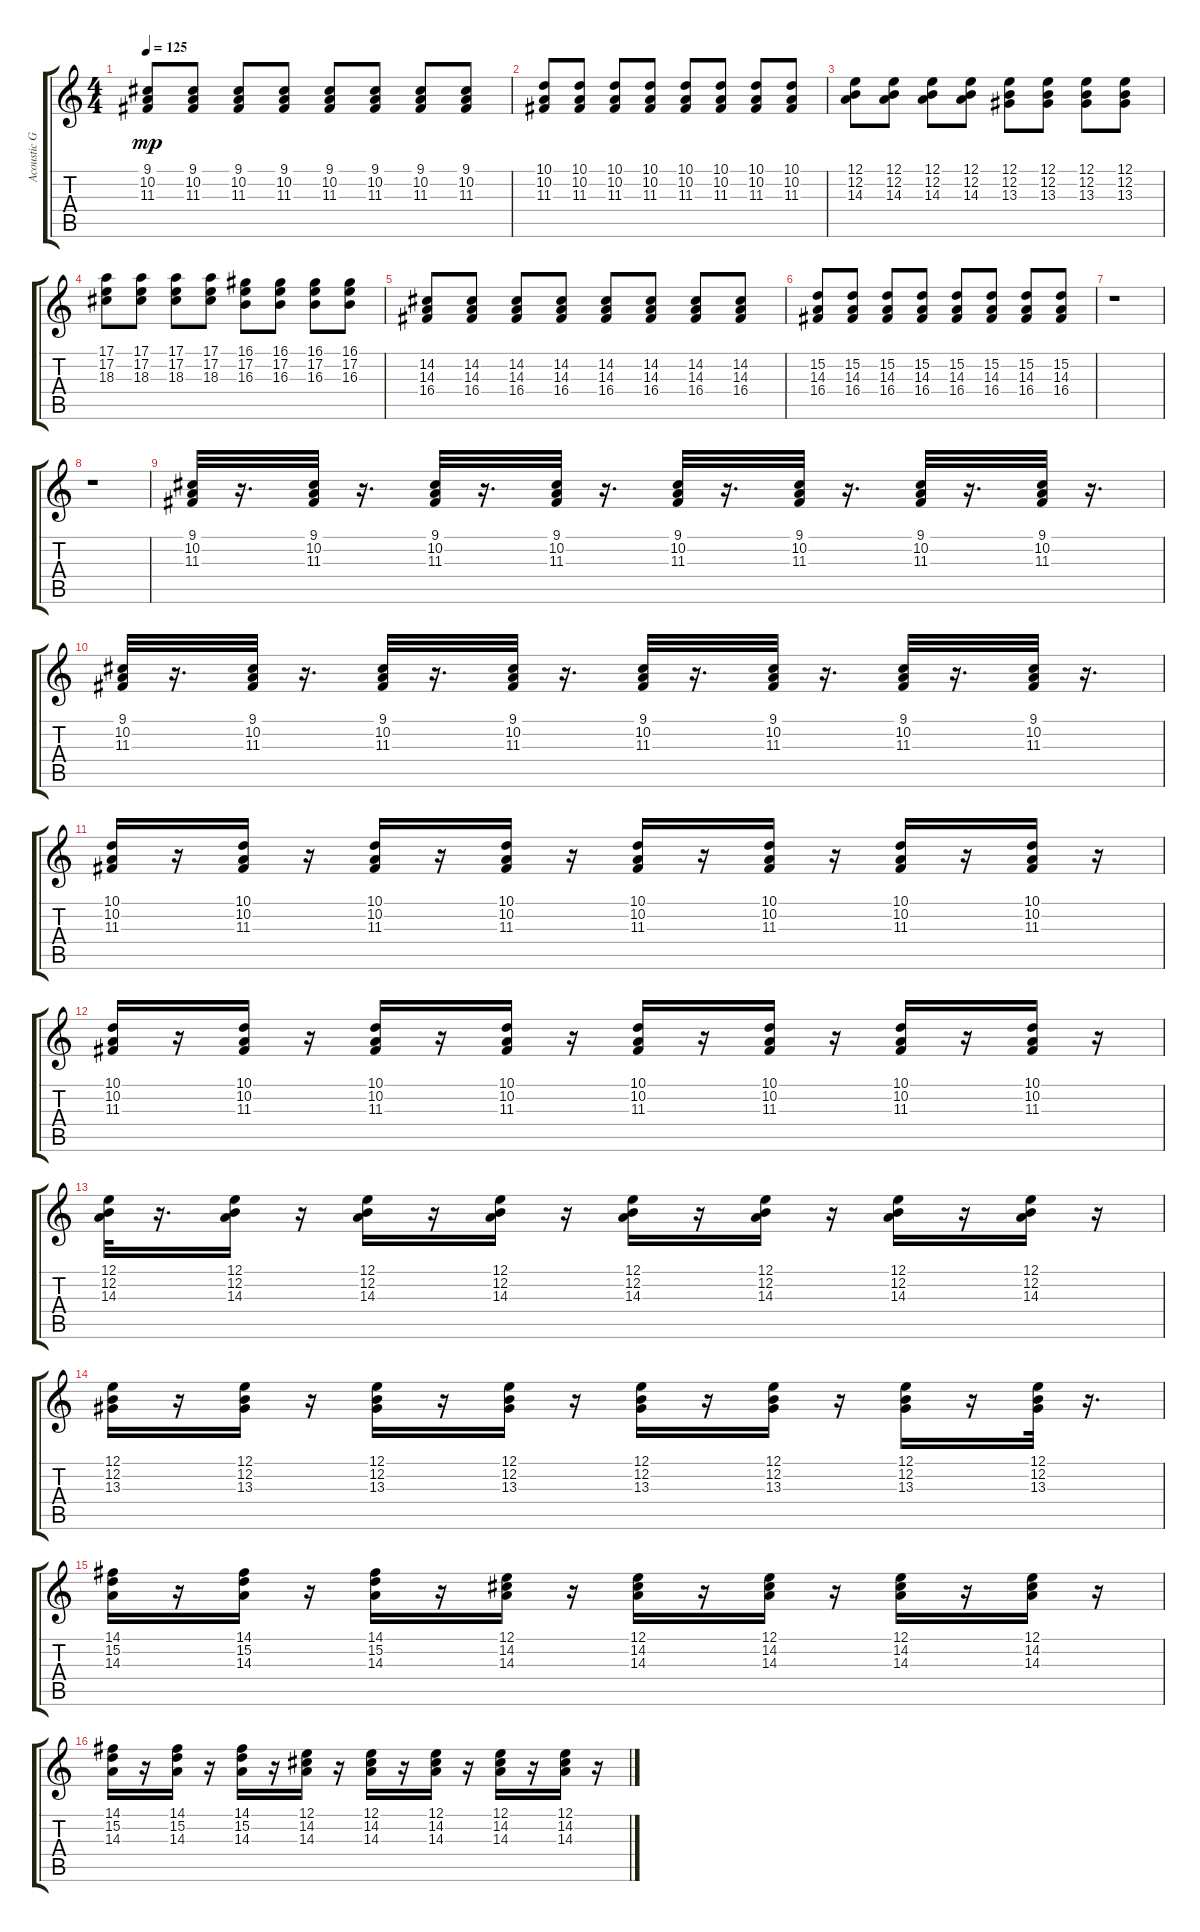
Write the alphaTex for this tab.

\track ("Acoustic Grand Piano" "Acoustic G") {instrument acousticgrandpiano}
\staff {score tabs}
\tuning (E4 B3 G3 D3 A2 E2) {hide}
\ts (4 4)
\tempo 125
\clef g2
\ks c
(9.1 10.2 11.3).8{dy mp instrument acousticgrandpiano} (9.1 10.2 11.3).8 (9.1 10.2 11.3).8 (9.1 10.2 11.3).8 (9.1 10.2 11.3).8 (9.1 10.2 11.3).8 (9.1 10.2 11.3).8 (9.1 10.2 11.3).8 |
(10.1 10.2 11.3).8 (10.1 10.2 11.3).8 (10.1 10.2 11.3).8 (10.1 10.2 11.3).8 (10.1 10.2 11.3).8 (10.1 10.2 11.3).8 (10.1 10.2 11.3).8 (10.1 10.2 11.3).8 |
(12.1 12.2 14.3).8 (12.1 12.2 14.3).8 (12.1 12.2 14.3).8 (12.1 12.2 14.3).8 (12.1 12.2 13.3).8 (12.1 12.2 13.3).8 (12.1 12.2 13.3).8 (12.1 12.2 13.3).8 |
(17.1 17.2 18.3).8 (17.1 17.2 18.3).8 (17.1 17.2 18.3).8 (17.1 17.2 18.3).8 (16.1 17.2 16.3).8 (16.1 17.2 16.3).8 (16.1 17.2 16.3).8 (16.1 17.2 16.3).8 |
(14.2 14.3 16.4).8 (14.2 14.3 16.4).8 (14.2 14.3 16.4).8 (14.2 14.3 16.4).8 (14.2 14.3 16.4).8 (14.2 14.3 16.4).8 (14.2 14.3 16.4).8 (14.2 14.3 16.4).8 |
(15.2 14.3 16.4).8 (15.2 14.3 16.4).8 (15.2 14.3 16.4).8 (15.2 14.3 16.4).8 (15.2 14.3 16.4).8 (15.2 14.3 16.4).8 (15.2 14.3 16.4).8 (15.2 14.3 16.4).8 |
r.1 |
r.1 |
(9.1 10.2 11.3).32 r.16{d} (9.1 10.2 11.3).32 r.16{d} (9.1 10.2 11.3).32 r.16{d} (9.1 10.2 11.3).32 r.16{d} (9.1 10.2 11.3).32 r.16{d} (9.1 10.2 11.3).32 r.16{d} (9.1 10.2 11.3).32 r.16{d} (9.1 10.2 11.3).32 r.16{d} |
(9.1 10.2 11.3).32 r.16{d} (9.1 10.2 11.3).32 r.16{d} (9.1 10.2 11.3).32 r.16{d} (9.1 10.2 11.3).32 r.16{d} (9.1 10.2 11.3).32 r.16{d} (9.1 10.2 11.3).32 r.16{d} (9.1 10.2 11.3).32 r.16{d} (9.1 10.2 11.3).32 r.16{d} |
(10.1 10.2 11.3).16 r.16 (10.1 10.2 11.3).16 r.16 (10.1 10.2 11.3).16 r.16 (10.1 10.2 11.3).16 r.16 (10.1 10.2 11.3).16 r.16 (10.1 10.2 11.3).16 r.16 (10.1 10.2 11.3).16 r.16 (10.1 10.2 11.3).16 r.16 |
(10.1 10.2 11.3).16 r.16 (10.1 10.2 11.3).16 r.16 (10.1 10.2 11.3).16 r.16 (10.1 10.2 11.3).16 r.16 (10.1 10.2 11.3).16 r.16 (10.1 10.2 11.3).16 r.16 (10.1 10.2 11.3).16 r.16 (10.1 10.2 11.3).16 r.16 |
(12.1 12.2 14.3).32 r.16{d} (12.1 12.2 14.3).16 r.16 (12.1 12.2 14.3).16 r.16 (12.1 12.2 14.3).16 r.16 (12.1 12.2 14.3).16 r.16 (12.1 12.2 14.3).16 r.16 (12.1 12.2 14.3).16 r.16 (12.1 12.2 14.3).16 r.16 |
(12.1 12.2 13.3).16 r.16 (12.1 12.2 13.3).16 r.16 (12.1 12.2 13.3).16 r.16 (12.1 12.2 13.3).16 r.16 (12.1 12.2 13.3).16 r.16 (12.1 12.2 13.3).16 r.16 (12.1 12.2 13.3).16 r.16 (12.1 12.2 13.3).32 r.16{d} |
(14.1 15.2 14.3).16 r.16 (14.1 15.2 14.3).16 r.16 (14.1 15.2 14.3).16 r.16 (12.1 14.2 14.3).16 r.16 (12.1 14.2 14.3).16 r.16 (12.1 14.2 14.3).16 r.16 (12.1 14.2 14.3).16 r.16 (12.1 14.2 14.3).16 r.16 |
(14.1 15.2 14.3).16 r.16 (14.1 15.2 14.3).16 r.16 (14.1 15.2 14.3).16 r.16 (12.1 14.2 14.3).16 r.16 (12.1 14.2 14.3).16 r.16 (12.1 14.2 14.3).16 r.16 (12.1 14.2 14.3).16 r.16 (12.1 14.2 14.3).16 r.16
